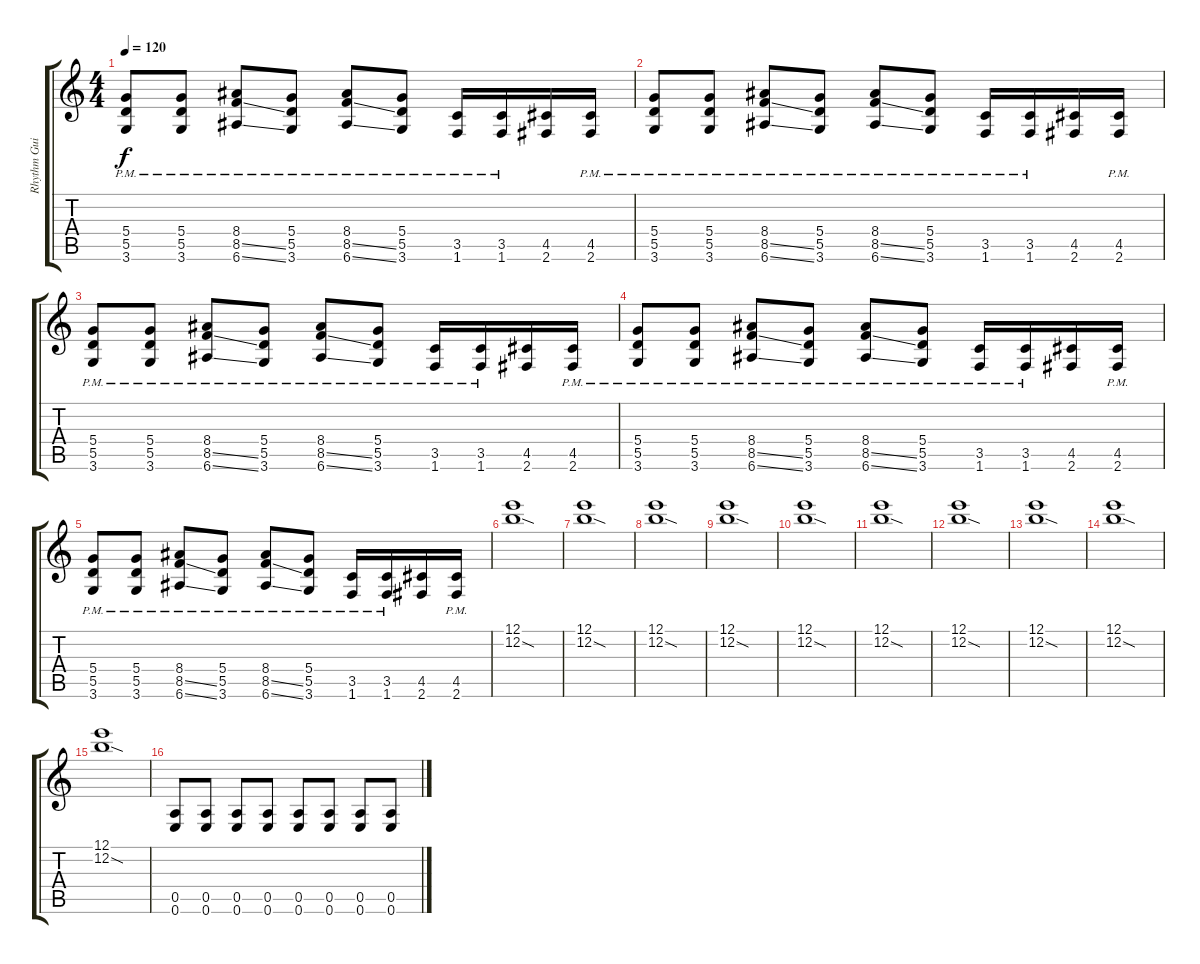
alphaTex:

\track ("Rhythm Guitar" "Rhythm Gui") {instrument overdrivenguitar}
\staff {score tabs}
\tuning (E4 B3 G3 D3 A2 E2) {hide}
\ts (4 4)
\tempo 120
\clef g2
\ks c
(5.4{pm} 5.5 3.6).8{dy f} (5.4{pm} 5.5 3.6).8 (8.4{pm} 8.5{ss} 6.6{ss}).8 (5.4{pm} 5.5 3.6).8 (8.4{pm} 8.5{ss} 6.6{ss}).8 (5.4{pm} 5.5 3.6).8 (3.5{pm} 1.6).16 (3.5{pm} 1.6).16 (4.5 2.6).16 (4.5 2.6{pm}).16 |
(5.4{pm} 5.5 3.6).8 (5.4{pm} 5.5 3.6).8 (8.4{pm} 8.5{ss} 6.6{ss}).8 (5.4{pm} 5.5 3.6).8 (8.4{pm} 8.5{ss} 6.6{ss}).8 (5.4{pm} 5.5 3.6).8 (3.5{pm} 1.6).16 (3.5{pm} 1.6).16 (4.5 2.6).16 (4.5 2.6{pm}).16 |
(5.4{pm} 5.5 3.6).8 (5.4{pm} 5.5 3.6).8 (8.4{pm} 8.5{ss} 6.6{ss}).8 (5.4{pm} 5.5 3.6).8 (8.4{pm} 8.5{ss} 6.6{ss}).8 (5.4{pm} 5.5 3.6).8 (3.5{pm} 1.6).16 (3.5{pm} 1.6).16 (4.5 2.6).16 (4.5 2.6{pm}).16 |
(5.4{pm} 5.5 3.6).8 (5.4{pm} 5.5 3.6).8 (8.4{pm} 8.5{ss} 6.6{ss}).8 (5.4{pm} 5.5 3.6).8 (8.4{pm} 8.5{ss} 6.6{ss}).8 (5.4{pm} 5.5 3.6).8 (3.5{pm} 1.6).16 (3.5{pm} 1.6).16 (4.5 2.6).16 (4.5 2.6{pm}).16 |
(5.4{pm} 5.5 3.6).8 (5.4{pm} 5.5 3.6).8 (8.4{pm} 8.5{ss} 6.6{ss}).8 (5.4{pm} 5.5 3.6).8 (8.4{pm} 8.5{ss} 6.6{ss}).8 (5.4{pm} 5.5 3.6).8 (3.5{pm} 1.6).16 (3.5{pm} 1.6).16 (4.5 2.6).16 (4.5 2.6{pm}).16 |
(12.1 12.2{sod}).1 |
(12.1 12.2{sod}).1 |
(12.1 12.2{sod}).1 |
(12.1 12.2{sod}).1 |
(12.1 12.2{sod}).1 |
(12.1 12.2{sod}).1 |
(12.1 12.2{sod}).1 |
(12.1 12.2{sod}).1 |
(12.1 12.2{sod}).1 |
(12.1 12.2{sod}).1 |
(0.5 0.6).8 (0.5 0.6).8 (0.5 0.6).8 (0.5 0.6).8 (0.5 0.6).8 (0.5 0.6).8 (0.5 0.6).8 (0.5 0.6).8
